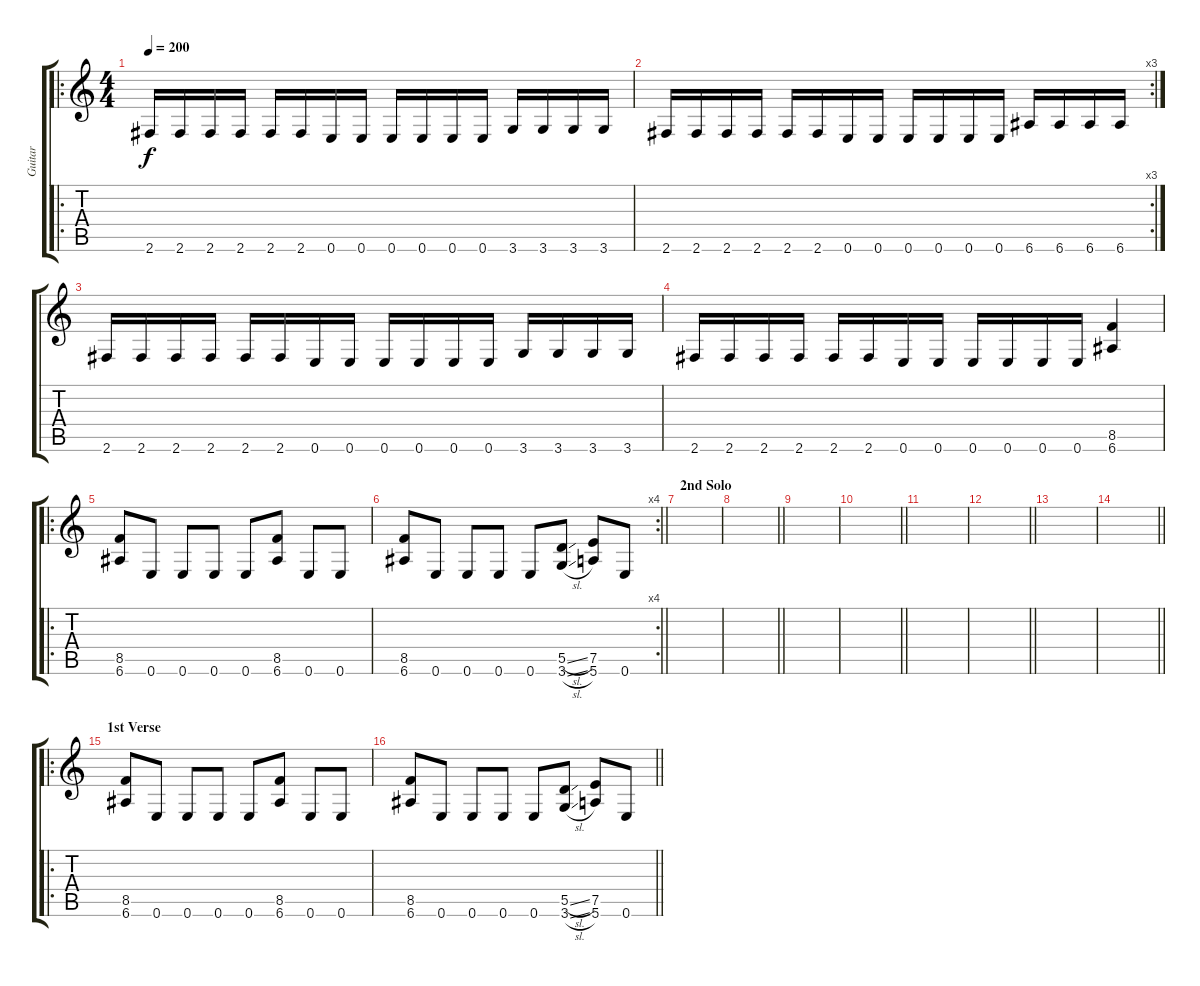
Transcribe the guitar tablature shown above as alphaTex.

\track ("Guitar" "Guitar") {instrument distortionguitar}
\staff {score tabs}
\tuning (E4 B3 G3 D3 A2 E2) {hide}
\ro
\ts (4 4)
\tempo 200
\clef g2
\ks c
2.6.16{dy f} 2.6.16 2.6.16 2.6.16 2.6.16 2.6.16 0.6.16 0.6.16 0.6.16 0.6.16 0.6.16 0.6.16 3.6.16 3.6.16 3.6.16 3.6.16 |
\rc 3
2.6.16 2.6.16 2.6.16 2.6.16 2.6.16 2.6.16 0.6.16 0.6.16 0.6.16 0.6.16 0.6.16 0.6.16 6.6.16 6.6.16 6.6.16 6.6.16 |
2.6.16 2.6.16 2.6.16 2.6.16 2.6.16 2.6.16 0.6.16 0.6.16 0.6.16 0.6.16 0.6.16 0.6.16 3.6.16 3.6.16 3.6.16 3.6.16 |
2.6.16 2.6.16 2.6.16 2.6.16 2.6.16 2.6.16 0.6.16 0.6.16 0.6.16 0.6.16 0.6.16 0.6.16 (8.5 6.6).4 |
\ro
(8.5 6.6).8 0.6.8 0.6.8 0.6.8 0.6.8 (8.5 6.6).8 0.6.8 0.6.8 |
\rc 4
\barLineRight lightlight
(8.5 6.6).8 0.6.8 0.6.8 0.6.8 0.6.8 (5.5{sl} 3.6{sl}).8 (7.5 5.6).8 0.6.8 |
\section ("" "2nd Solo")
|
\barLineRight lightlight
|
|
\barLineRight lightlight
|
|
\barLineRight lightlight
|
|
\barLineRight lightlight
|
\ro
\section ("" "1st Verse")
(8.5 6.6).8 0.6.8 0.6.8 0.6.8 0.6.8 (8.5 6.6).8 0.6.8 0.6.8 |
\barLineRight lightlight
(8.5 6.6).8 0.6.8 0.6.8 0.6.8 0.6.8 (5.5{sl} 3.6{sl}).8 (7.5 5.6).8 0.6.8
